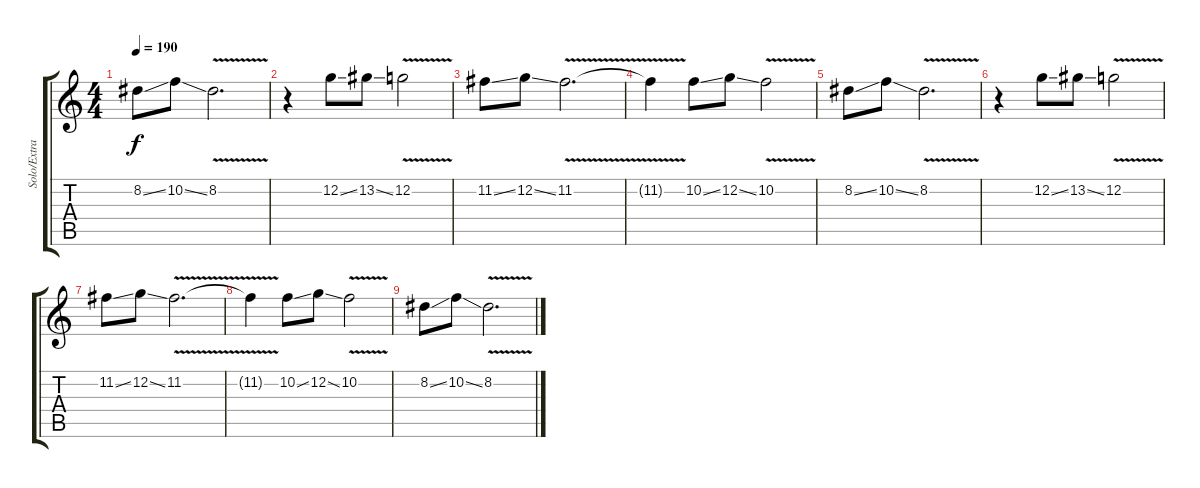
\track ("Solo/Extra Guitar" "Solo/Extra") {instrument distortionguitar}
\staff {score tabs}
\tuning (C4 G3 Eb3 Bb2 F2 C2) {hide}
\ts (4 4)
\tempo 190
\clef g2
\ks c
8.2{ss}.8{dy f} 10.2{ss}.8 8.2{v}.2{d} |
r.4{volume 5} 12.2{ss}.8 13.2{ss}.8 12.2{v}.2 |
11.2{ss}.8 12.2{ss}.8 11.2{v}.2{d} |
11.2{t}.4 10.2{ss}.8 12.2{ss}.8 10.2{v}.2 |
8.2{ss}.8 10.2{ss}.8 8.2{v}.2{d} |
r.4{volume 1} 12.2{ss}.8 13.2{ss}.8 12.2{v}.2 |
11.2{ss}.8 12.2{ss}.8 11.2{v}.2{d} |
11.2{t}.4 10.2{ss}.8 12.2{ss}.8 10.2{v}.2 |
8.2{ss}.8 10.2{ss}.8 8.2{v}.2{d}
